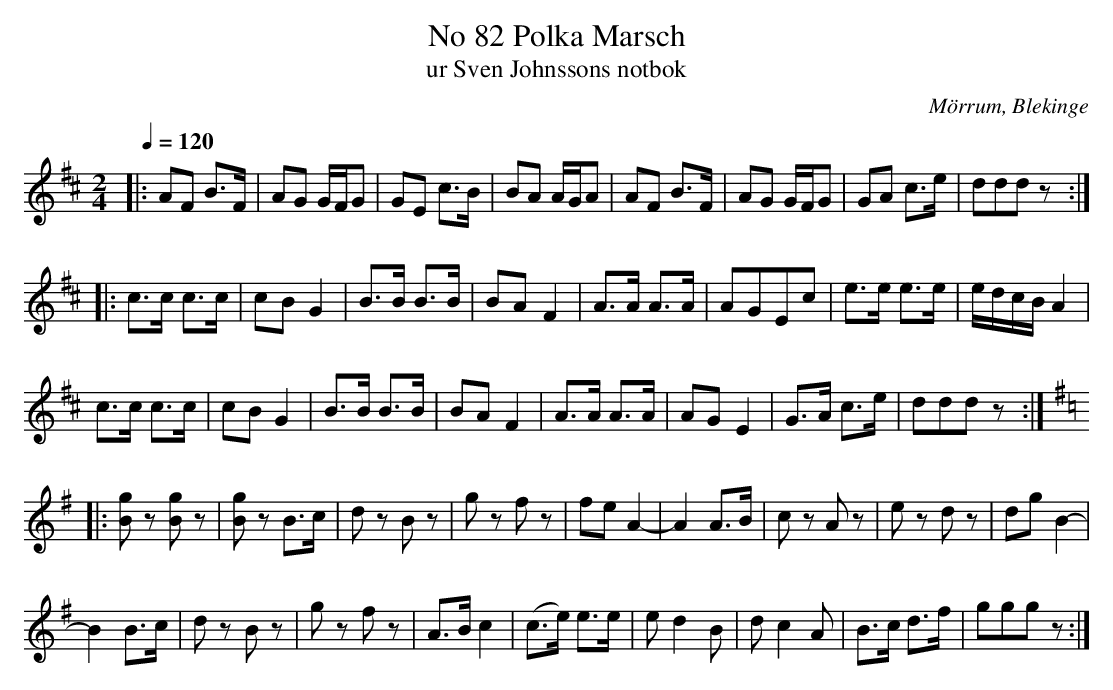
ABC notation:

X:1
T:No 82 Polka Marsch
T:ur Sven Johnssons notbok
O:Mörrum, Blekinge
M:2/4
L:1/8
Q:1/4=120
K:D
|: AF    B>F           | AG   G/2F/2G     | GE  c>B     | BA  A/2G/2A     | AF    B>F | AG   G/2F/2G | GA  c>e     | dddz               ::
   c>c   c>c           | cB   G2          | B>B B>B     | BA  F2          | A>A   A>A | AGEc         | e>e e>e     | e/2d/2c/2B/2 A2    |
   c>c   c>c           | cB   G2          | B>B B>B     | BA  F2          | A>A   A>A | AG   E2      | G>A c>e     | dddz               ::
   [K:G] [Bg] z [Bg] z | [Bg] z       B>c | d   z   B z | g   z       f z | fe    A2- | A2   A>B     | c   z   A z | e            z d z |  dg  B2-  |
   B2    B>c           | d    z       B z | g   z   f z | A>B c2          | (c>e) e>e | e    d2 B    | d   c2  A   | B>c          d>f   |  ggg z   :|
